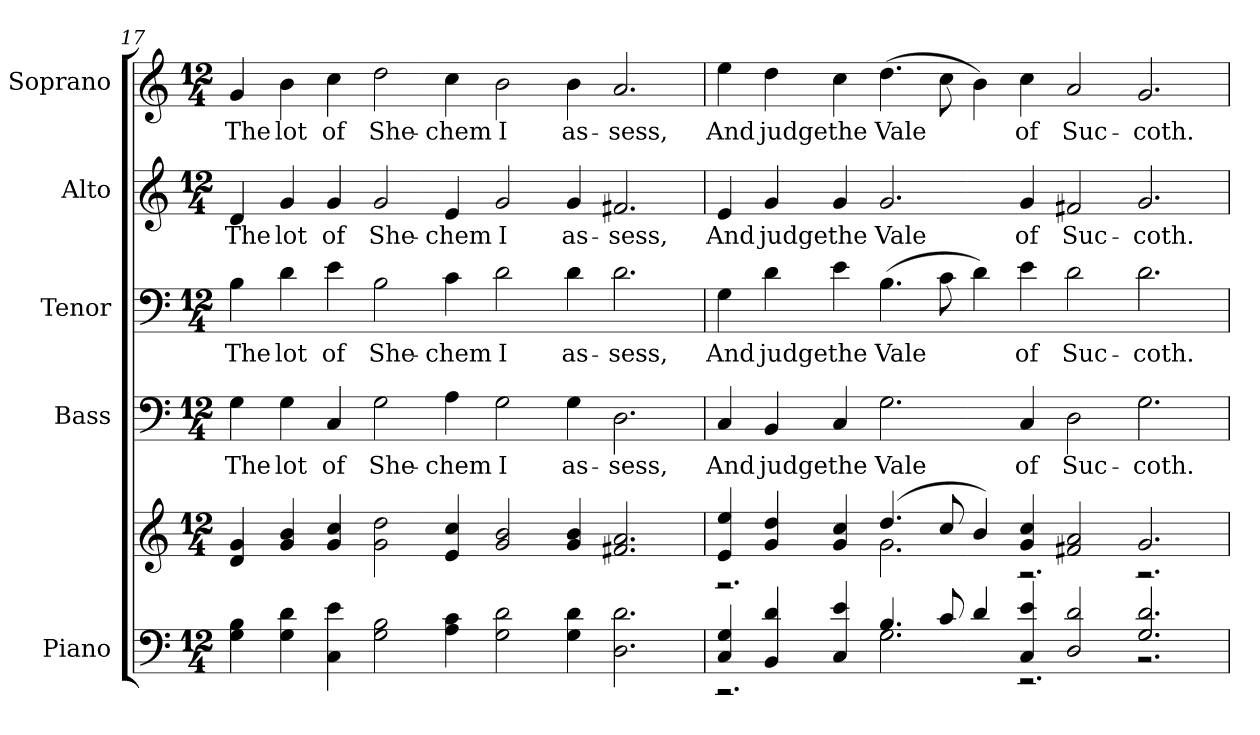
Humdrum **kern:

**kern	**kern	**kern	**text	**kern	**text	**kern	**text	**kern	**text
*part5	*part5	*part4	*part4	*part3	*part3	*part2	*part2	*part1	*part1
*staff6	*staff5	*staff4	*staff4	*staff3	*staff3	*staff2	*staff2	*staff1	*staff1
*I"Piano	*	*I"Bass	*	*I"Tenor	*	*I"Alto	*	*I"Soprano	*
*I'Pno.	*	*I'B.	*	*I'T.	*	*I'A.	*	*I'S.	*
!!LO:PB:g=z
*clefF4	*clefG2	*clefF4	*	*clefF4	*	*clefG2	*	*clefG2	*
*k[]	*k[]	*k[]	*	*k[]	*	*k[]	*	*k[]	*
*M12/4	*M12/4	*M12/4	*	*M12/4	*	*M12/4	*	*M12/4	*
=17	=17	=17	=17	=17	=17	=17	=17	=17	=17
!	!	!	!LO:LY:b:color=#000000	!	!	!	!	!	!
!	!	!	!	!	!LO:LY:b:color=#000000	!	!	!	!
!	!	!	!	!	!	!	!LO:LY:b:color=#000000	!	!
!	!	!	!	!	!	!	!	!	!LO:LY:b:color=#000000
4Gi\ 4Bi	4di/ 4gi	4Gi\	The	4Bi\	The	4di/	The	4gi/	The
!	!	!	!LO:LY:b:color=#000000	!	!	!	!	!	!
!	!	!	!	!	!LO:LY:b:color=#000000	!	!	!	!
!	!	!	!	!	!	!	!LO:LY:b:color=#000000	!	!
!	!	!	!	!	!	!	!	!	!LO:LY:b:color=#000000
4Gi\ 4di	4gi/ 4bi	4Gi\	lot	4di\	lot	4gi/	lot	4bi\	lot
!	!	!	!LO:LY:b:color=#000000	!	!	!	!	!	!
!	!	!	!	!	!LO:LY:b:color=#000000	!	!	!	!
!	!	!	!	!	!	!	!LO:LY:b:color=#000000	!	!
!	!	!	!	!	!	!	!	!	!LO:LY:b:color=#000000
4Ci\ 4ei	4gi/ 4cci	4Ci/	of	4ei\	of	4gi/	of	4cci\	of
!	!	!	!LO:LY:b:color=#000000	!	!	!	!	!	!
!	!	!	!	!	!LO:LY:b:color=#000000	!	!	!	!
!	!	!	!	!	!	!	!LO:LY:b:color=#000000	!	!
!	!	!	!	!	!	!	!	!	!LO:LY:b:color=#000000
2Gi\ 2Bi	2gi\ 2ddi	2Gi\	She-	2Bi\	She-	2gi/	She-	2ddi\	She-
!	!	!	!LO:LY:b:color=#000000	!	!	!	!	!	!
!	!	!	!	!	!LO:LY:b:color=#000000	!	!	!	!
!	!	!	!	!	!	!	!LO:LY:b:color=#000000	!	!
!	!	!	!	!	!	!	!	!	!LO:LY:b:color=#000000
4Ai\ 4ci	4ei/ 4cci	4Ai\	-chem	4ci\	-chem	4ei/	-chem	4cci\	-chem
!	!	!	!LO:LY:b:color=#000000	!	!	!	!	!	!
!	!	!	!	!	!LO:LY:b:color=#000000	!	!	!	!
!	!	!	!	!	!	!	!LO:LY:b:color=#000000	!	!
!	!	!	!	!	!	!	!	!	!LO:LY:b:color=#000000
2Gi\ 2di	2gi/ 2bi	2Gi\	I	2di\	I	2gi/	I	2bi\	I
!	!	!	!LO:LY:b:color=#000000	!	!	!	!	!	!
!	!	!	!	!	!LO:LY:b:color=#000000	!	!	!	!
!	!	!	!	!	!	!	!LO:LY:b:color=#000000	!	!
!	!	!	!	!	!	!	!	!	!LO:LY:b:color=#000000
4Gi\ 4di	4gi/ 4bi	4Gi\	as-	4di\	as-	4gi/	as-	4bi\	as-
!	!	!	!LO:LY:b:color=#000000	!	!	!	!	!	!
!	!	!	!	!	!LO:LY:b:color=#000000	!	!	!	!
!	!	!	!	!	!	!	!LO:LY:b:color=#000000	!	!
!	!	!	!	!	!	!	!	!	!LO:LY:b:color=#000000
2.Di\ 2.di	2.f#Xi/ 2.ai	2.Di\	-sess,	2.di\	-sess,	2.f#Xi/	-sess,	2.ai/	-sess,
=18	=18	=18	=18	=18	=18	=18	=18	=18	=18
*^	*^	*	*	*	*	*	*	*	*
!	!	!	!	!	!LO:LY:b:color=#000000	!	!	!	!	!	!
!	!	!	!	!	!	!	!LO:LY:b:color=#000000	!	!	!	!
!	!	!	!	!	!	!	!	!	!LO:LY:b:color=#000000	!	!
!	!	!	!	!	!	!	!	!	!	!	!LO:LY:b:color=#000000
4Ci/ 4Gi	2.r	4ei/ 4eei	2.r	4Ci/	And	4Gi\	And	4ei/	And	4eei\	And
!	!	!	!	!	!LO:LY:b:color=#000000	!	!	!	!	!	!
!	!	!	!	!	!	!	!LO:LY:b:color=#000000	!	!	!	!
!	!	!	!	!	!	!	!	!	!LO:LY:b:color=#000000	!	!
!	!	!	!	!	!	!	!	!	!	!	!LO:LY:b:color=#000000
4BBi/ 4di	.	4gi/ 4ddi	.	4BBi/	judge	4di\	judge	4gi/	judge	4ddi\	judge
!	!	!	!	!	!LO:LY:b:color=#000000	!	!	!	!	!	!
!	!	!	!	!	!	!	!LO:LY:b:color=#000000	!	!	!	!
!	!	!	!	!	!	!	!	!	!LO:LY:b:color=#000000	!	!
!	!	!	!	!	!	!	!	!	!	!	!LO:LY:b:color=#000000
4Ci/ 4ei	.	4gi/ 4cci	.	4Ci/	the	4ei\	the	4gi/	the	4cci\	the
!	!	!	!	!	!LO:LY:b:color=#000000	!	!	!	!	!	!
!	!	!	!	!	!	!	!LO:LY:b:color=#000000	!	!	!	!
!	!	!	!	!	!	!	!	!	!LO:LY:b:color=#000000	!	!
!	!	!	!	!	!	!	!	!	!	!	!LO:LY:b:color=#000000
4.Bi/	2.Gi\	(4.ddi/	2.gi\	2.Gi\	Vale	(4.Bi\	Vale	2.gi/	Vale	(4.ddi\	Vale
8ci/	.	8cci/	.	.	.	8ci\	.	.	.	8cci\	.
4di/	.	4bi/)	.	.	.	4di\)	.	.	.	4bi\)	.
!	!	!	!	!	!LO:LY:b:color=#000000	!	!	!	!	!	!
!	!	!	!	!	!	!	!LO:LY:b:color=#000000	!	!	!	!
!	!	!	!	!	!	!	!	!	!LO:LY:b:color=#000000	!	!
!	!	!	!	!	!	!	!	!	!	!	!LO:LY:b:color=#000000
4Ci/ 4ei	2.r	4gi/ 4cci	2.r	4Ci/	of	4ei\	of	4gi/	of	4cci\	of
!	!	!	!	!	!LO:LY:b:color=#000000	!	!	!	!	!	!
!	!	!	!	!	!	!	!LO:LY:b:color=#000000	!	!	!	!
!	!	!	!	!	!	!	!	!	!LO:LY:b:color=#000000	!	!
!	!	!	!	!	!	!	!	!	!	!	!LO:LY:b:color=#000000
2Di/ 2di	.	2f#Xi/ 2ai	.	2Di\	Suc-	2di\	Suc-	2f#Xi/	Suc-	2ai/	Suc-
!	!	!	!	!	!LO:LY:b:color=#000000	!	!	!	!	!	!
!	!	!	!	!	!	!	!LO:LY:b:color=#000000	!	!	!	!
!	!	!	!	!	!	!	!	!	!LO:LY:b:color=#000000	!	!
!	!	!	!	!	!	!	!	!	!	!	!LO:LY:b:color=#000000
2.Gi/ 2.di	2.r	2.gi/	2.r	2.Gi\	-coth.	2.di\	-coth.	2.gi/	-coth.	2.gi/	-coth.
*v	*v	*	*	*	*	*	*	*	*	*	*
*	*v	*v	*	*	*	*	*	*	*	*
=	=	=	=	=	=	=	=	=	=
*-	*-	*-	*-	*-	*-	*-	*-	*-	*-
